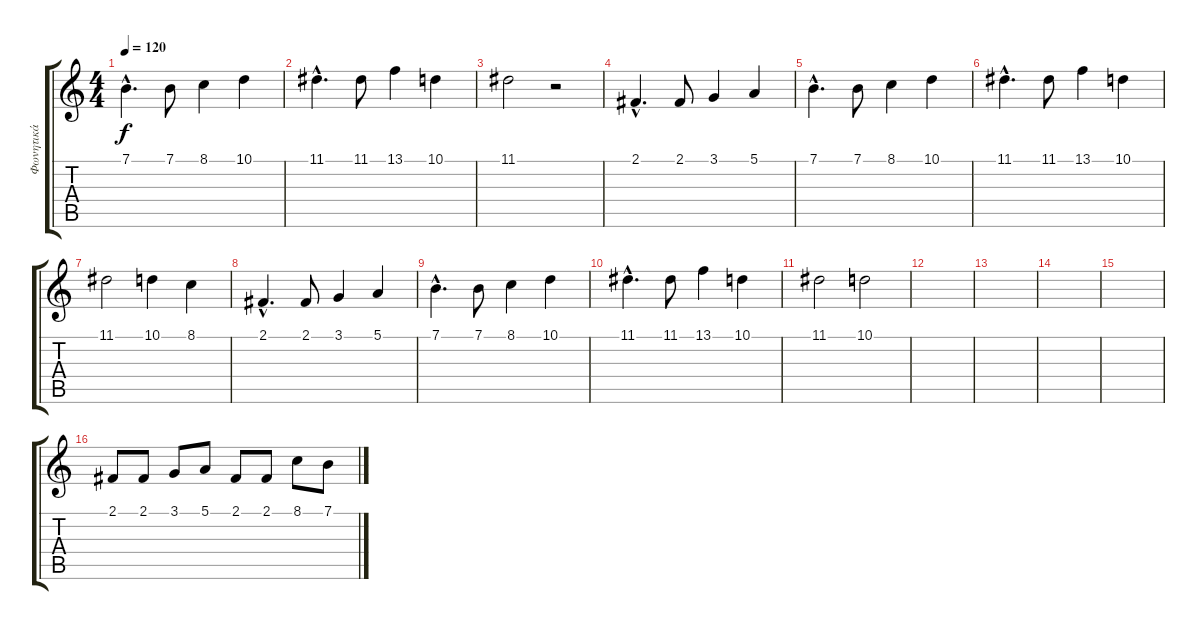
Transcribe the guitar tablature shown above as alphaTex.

\track ("Φωνητικά" "Φωνητικά") {instrument cello}
\staff {score tabs}
\tuning (E4 B3 G3 D3 A2 E2) {hide}
\ts (4 4)
\tempo 120
\clef g2
\ks c
7.1{hac}.4{d dy f} 7.1.8 8.1.4 10.1.4 |
11.1{hac}.4{d} 11.1.8 13.1.4 10.1.4 |
11.1.2 r.2 |
2.1{hac}.4{d} 2.1.8 3.1.4 5.1.4 |
7.1{hac}.4{d} 7.1.8 8.1.4 10.1.4 |
11.1{hac}.4{d} 11.1.8 13.1.4 10.1.4 |
11.1.2 10.1.4 8.1.4 |
2.1{hac}.4{d} 2.1.8 3.1.4 5.1.4 |
7.1{hac}.4{d} 7.1.8 8.1.4 10.1.4 |
11.1{hac}.4{d} 11.1.8 13.1.4 10.1.4 |
11.1.2 10.1.2 |
|
|
|
|
2.1.8 2.1.8 3.1.8 5.1.8 2.1.8 2.1.8 8.1.8 7.1.8
